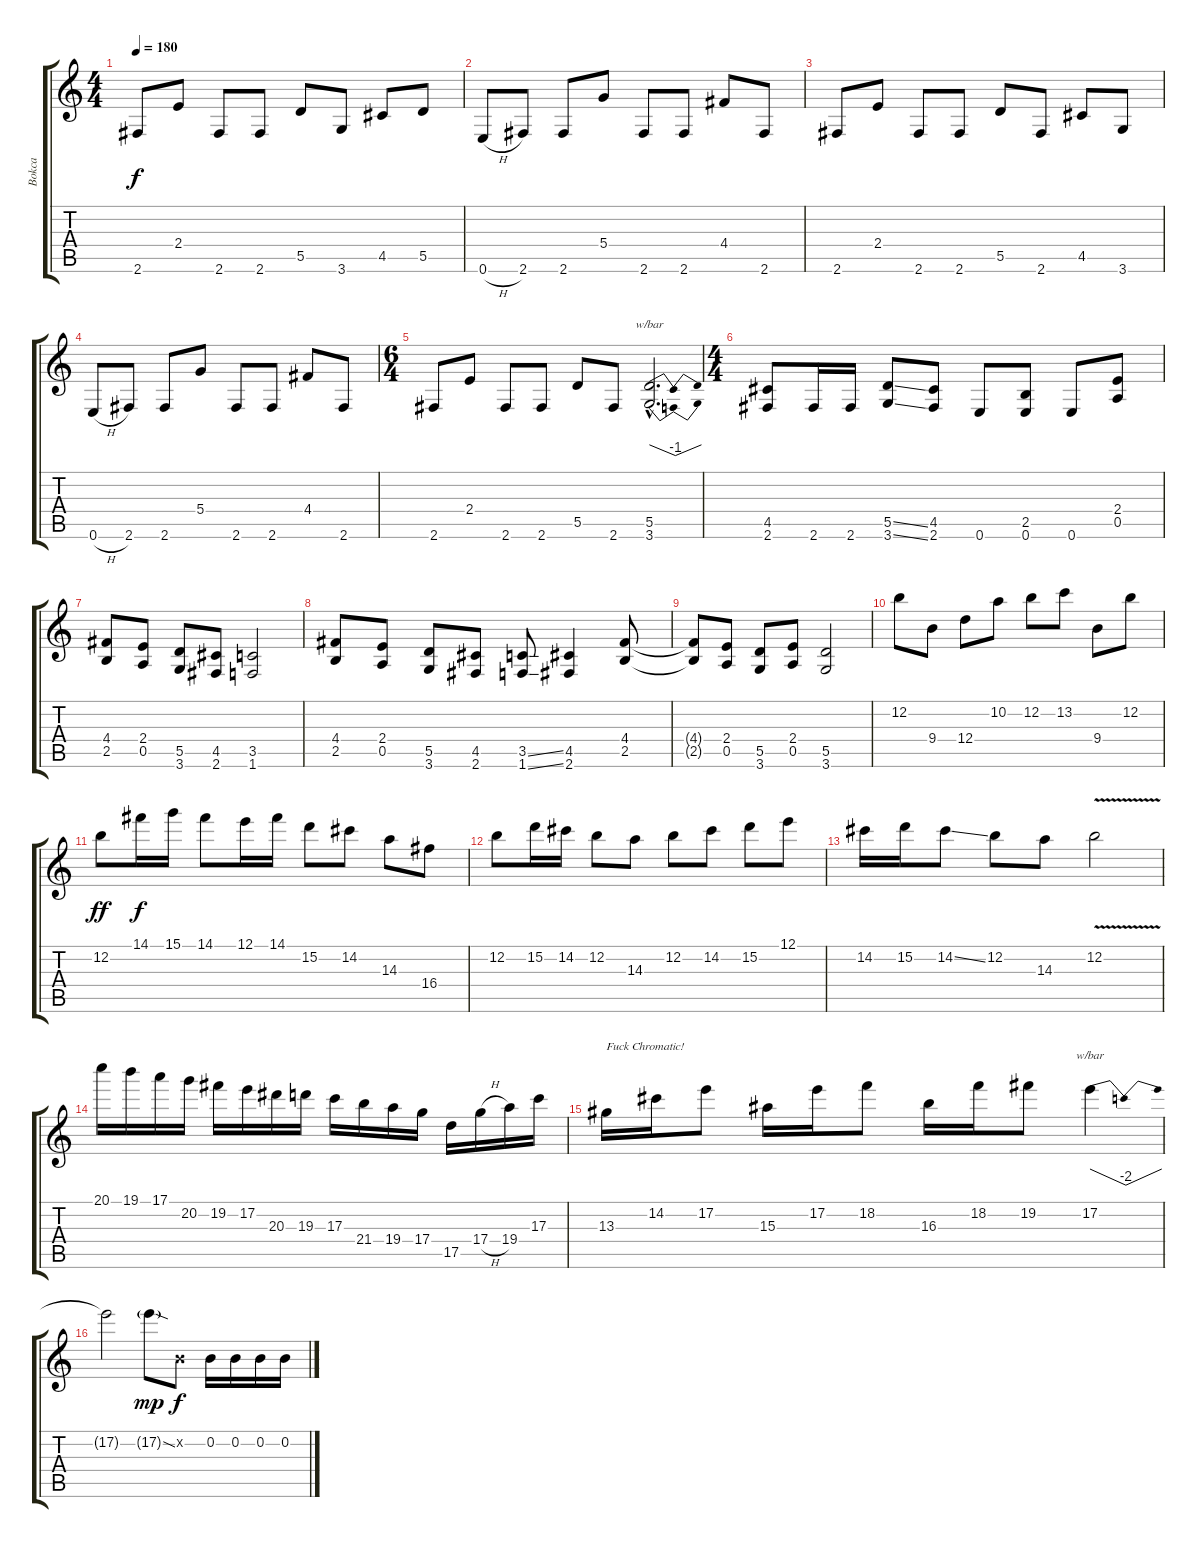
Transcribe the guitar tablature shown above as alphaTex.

\track ("Bokca" "Bokca") {instrument distortionguitar}
\staff {score tabs}
\tuning (E4 B3 G3 D3 A2 E2) {hide}
\ts (4 4)
\tempo 180
\clef g2
\ks c
2.6.8{dy f} 2.4.8 2.6.8 2.6.8 5.5.8 3.6.8 4.5.8 5.5.8 |
0.6{h}.8 2.6.8 2.6.8 5.4.8 2.6.8 2.6.8 4.4.8 2.6.8 |
2.6.8 2.4.8 2.6.8 2.6.8 5.5.8 2.6.8 4.5.8 3.6.8 |
0.6{h}.8 2.6.8 2.6.8 5.4.8 2.6.8 2.6.8 4.4.8 2.6.8 |
\ts (6 4)
2.6.8 2.4.8 2.6.8 2.6.8 5.5.8 2.6.8 (5.5{hac} 3.6{hac}).2{d tbe (dip default 0 0 30 -4 60 0)} |
\ts (4 4)
(4.5 2.6).8 2.6.16 2.6.16 (5.5{ss} 3.6{ss}).8 (4.5 2.6).8 0.6.8 (2.5 0.6).8 0.6.8 (2.4 0.5).8 |
(4.4 2.5).8 (2.4 0.5).8 (5.5 3.6).8 (4.5 2.6).8 (3.5 1.6).2 |
(4.4 2.5).8 (2.4 0.5).8 (5.5 3.6).8 (4.5 2.6).8 (3.5{ss} 1.6{ss}).8 (4.5 2.6).4 (4.4 2.5).8 |
(4.4{t} 2.5{t}).8 (2.4 0.5).8 (5.5 3.6).8 (2.4 0.5).8 (5.5 3.6).2 |
12.2.8 9.4.8 12.4.8 10.2.8 12.2.8 13.2.8 9.4.8 12.2.8 |
12.2.8{dy ff} 14.1.16{dy f} 15.1.16 14.1.8 12.1.16 14.1.16 15.2.8 14.2.8 14.3.8 16.4.8 |
12.2.8 15.2.16 14.2.16 12.2.8 14.3.8 12.2.8 14.2.8 15.2.8 12.1.8 |
14.2.16 15.2.16 14.2{ss}.8 12.2.8 14.3.8 12.2{v}.2 |
20.1.16 19.1.16 17.1.16 20.2.16 19.2.16 17.2.16 20.3.16 19.3.16 17.3.16 21.4.16 19.4.16 17.4.16 17.5.16 17.4{h}.16 19.4.16 17.3.16 |
13.3.16{txt "Fuck Chromatic!"} 14.2.16 17.2.8 15.3.16 17.2.16 18.2.8 16.3.16 18.2.16 19.2.8 17.2.4{tbe (dip default 0 0 30 -8 60 0)} |
17.2{t}.2 17.2{sod g}.8{dy mp} 0.2{x}.8{dy f} 0.2.16 0.2.16 0.2.16 0.2.16
